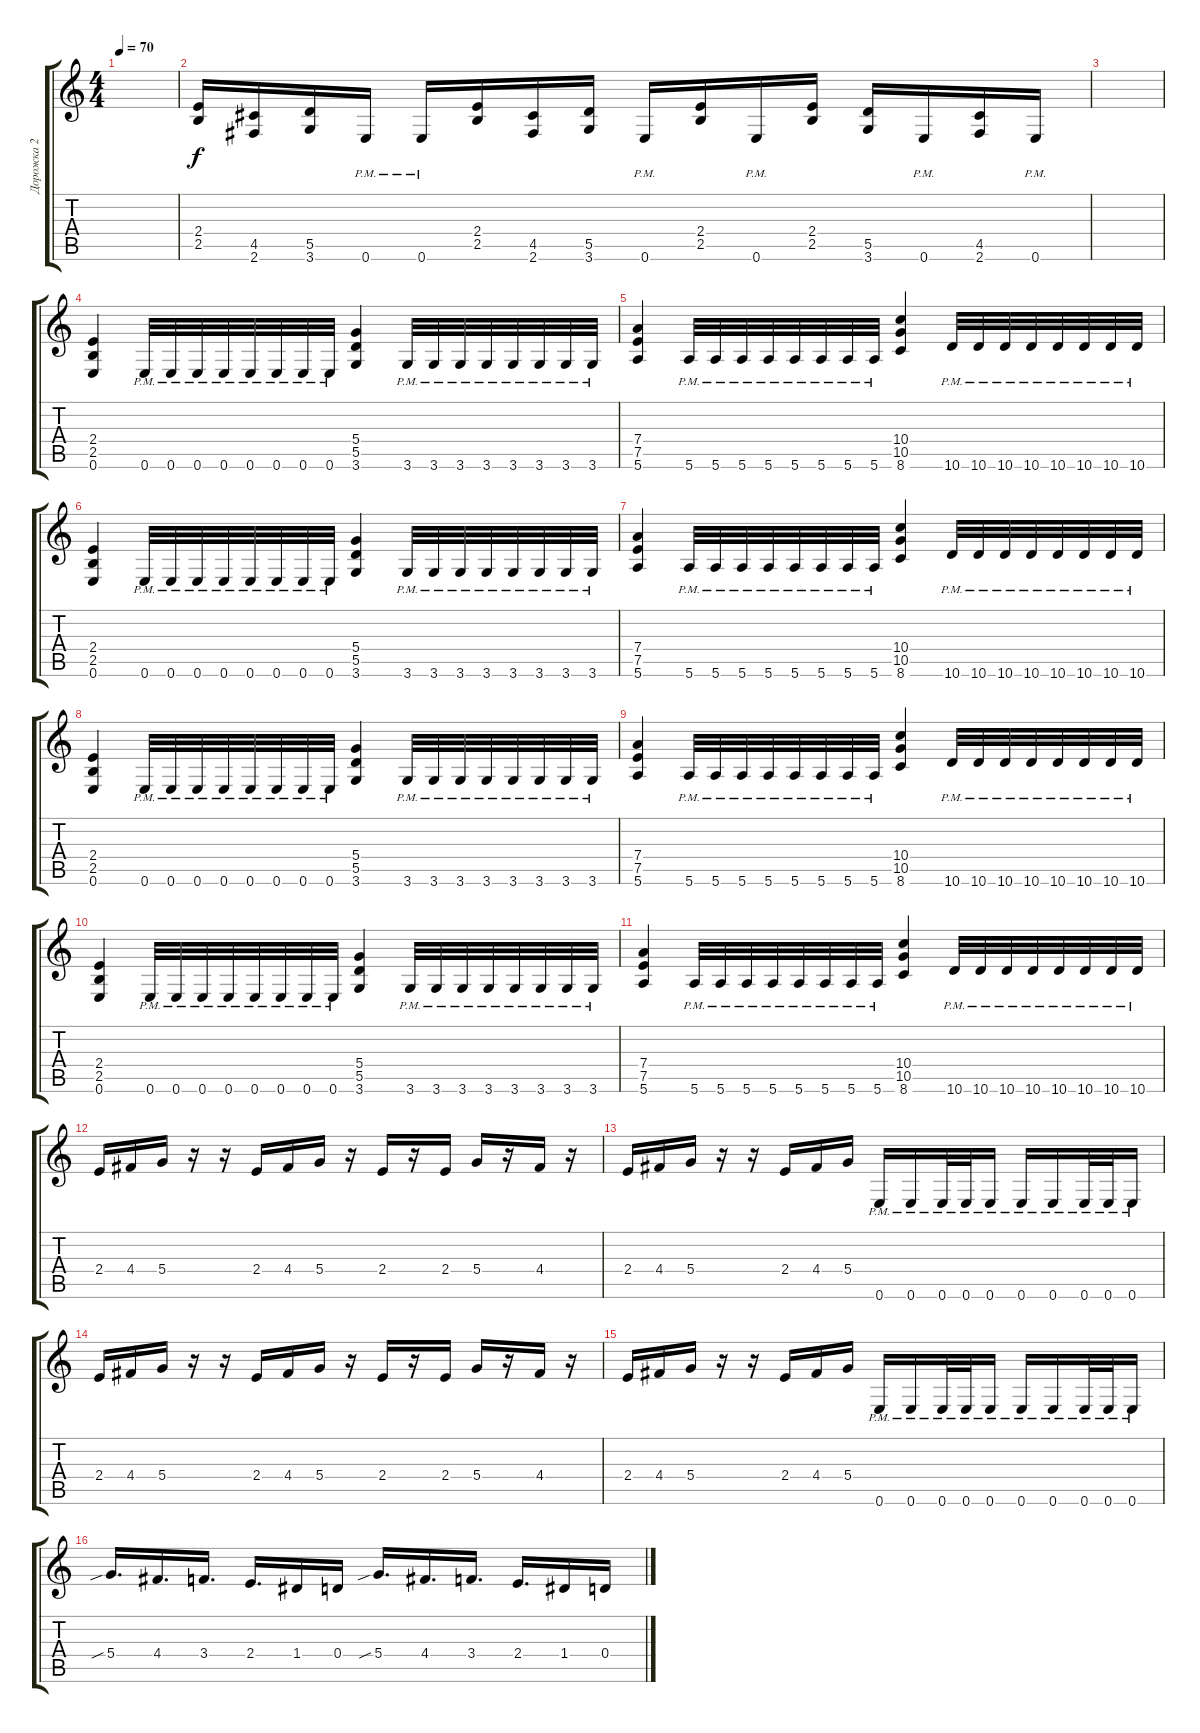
\track ("Дорожка 2" "Дорожка 2") {instrument overdrivenguitar}
\staff {score tabs}
\tuning (E4 B3 G3 D3 A2 E2) {hide}
\ts (4 4)
\tempo 70
\clef g2
\ks c
|
(2.4 2.5).16 (4.5 2.6).16 (5.5 3.6).16 0.6{pm}.16 0.6{pm}.16 (2.4 2.5).16 (4.5 2.6).16 (5.5 3.6).16 0.6{pm}.16 (2.4 2.5).16 0.6{pm}.16 (2.4 2.5).16 (5.5 3.6).16 0.6{pm}.16 (4.5 2.6).16 0.6{pm}.16 |
|
(2.4 2.5 0.6).4 0.6{pm}.32 0.6{pm}.32 0.6{pm}.32 0.6{pm}.32 0.6{pm}.32 0.6{pm}.32 0.6{pm}.32 0.6{pm}.32 (5.4 5.5 3.6).4 3.6{pm}.32 3.6{pm}.32 3.6{pm}.32 3.6{pm}.32 3.6{pm}.32 3.6{pm}.32 3.6{pm}.32 3.6{pm}.32 |
(7.4 7.5 5.6).4 5.6{pm}.32 5.6{pm}.32 5.6{pm}.32 5.6{pm}.32 5.6{pm}.32 5.6{pm}.32 5.6{pm}.32 5.6{pm}.32 (10.4 10.5 8.6).4 10.6{pm}.32 10.6{pm}.32 10.6{pm}.32 10.6{pm}.32 10.6{pm}.32 10.6{pm}.32 10.6{pm}.32 10.6{pm}.32 |
(2.4 2.5 0.6).4 0.6{pm}.32 0.6{pm}.32 0.6{pm}.32 0.6{pm}.32 0.6{pm}.32 0.6{pm}.32 0.6{pm}.32 0.6{pm}.32 (5.4 5.5 3.6).4 3.6{pm}.32 3.6{pm}.32 3.6{pm}.32 3.6{pm}.32 3.6{pm}.32 3.6{pm}.32 3.6{pm}.32 3.6{pm}.32 |
(7.4 7.5 5.6).4 5.6{pm}.32 5.6{pm}.32 5.6{pm}.32 5.6{pm}.32 5.6{pm}.32 5.6{pm}.32 5.6{pm}.32 5.6{pm}.32 (10.4 10.5 8.6).4 10.6{pm}.32 10.6{pm}.32 10.6{pm}.32 10.6{pm}.32 10.6{pm}.32 10.6{pm}.32 10.6{pm}.32 10.6{pm}.32 |
(2.4 2.5 0.6).4 0.6{pm}.32 0.6{pm}.32 0.6{pm}.32 0.6{pm}.32 0.6{pm}.32 0.6{pm}.32 0.6{pm}.32 0.6{pm}.32 (5.4 5.5 3.6).4 3.6{pm}.32 3.6{pm}.32 3.6{pm}.32 3.6{pm}.32 3.6{pm}.32 3.6{pm}.32 3.6{pm}.32 3.6{pm}.32 |
(7.4 7.5 5.6).4 5.6{pm}.32 5.6{pm}.32 5.6{pm}.32 5.6{pm}.32 5.6{pm}.32 5.6{pm}.32 5.6{pm}.32 5.6{pm}.32 (10.4 10.5 8.6).4 10.6{pm}.32 10.6{pm}.32 10.6{pm}.32 10.6{pm}.32 10.6{pm}.32 10.6{pm}.32 10.6{pm}.32 10.6{pm}.32 |
(2.4 2.5 0.6).4 0.6{pm}.32 0.6{pm}.32 0.6{pm}.32 0.6{pm}.32 0.6{pm}.32 0.6{pm}.32 0.6{pm}.32 0.6{pm}.32 (5.4 5.5 3.6).4 3.6{pm}.32 3.6{pm}.32 3.6{pm}.32 3.6{pm}.32 3.6{pm}.32 3.6{pm}.32 3.6{pm}.32 3.6{pm}.32 |
(7.4 7.5 5.6).4 5.6{pm}.32 5.6{pm}.32 5.6{pm}.32 5.6{pm}.32 5.6{pm}.32 5.6{pm}.32 5.6{pm}.32 5.6{pm}.32 (10.4 10.5 8.6).4 10.6{pm}.32 10.6{pm}.32 10.6{pm}.32 10.6{pm}.32 10.6{pm}.32 10.6{pm}.32 10.6{pm}.32 10.6{pm}.32 |
2.4.16 4.4.16 5.4.16 r.16 r.16 2.4.16 4.4.16 5.4.16 r.16 2.4.16 r.16 2.4.16 5.4.16 r.16 4.4.16 r.16 |
2.4.16 4.4.16 5.4.16 r.16 r.16 2.4.16 4.4.16 5.4.16 0.6{pm}.16 0.6{pm}.16 0.6{pm}.32 0.6{pm}.32 0.6{pm}.16 0.6{pm}.16 0.6{pm}.16 0.6{pm}.32 0.6{pm}.32 0.6{pm}.16 |
2.4.16 4.4.16 5.4.16 r.16 r.16 2.4.16 4.4.16 5.4.16 r.16 2.4.16 r.16 2.4.16 5.4.16 r.16 4.4.16 r.16 |
2.4.16 4.4.16 5.4.16 r.16 r.16 2.4.16 4.4.16 5.4.16 0.6{pm}.16 0.6{pm}.16 0.6{pm}.32 0.6{pm}.32 0.6{pm}.16 0.6{pm}.16 0.6{pm}.16 0.6{pm}.32 0.6{pm}.32 0.6{pm}.16 |
5.4{sib}.16{d} 4.4.16{d} 3.4.16{d} 2.4.16{d} 1.4.16 0.4.16 5.4{sib}.16{d} 4.4.16{d} 3.4.16{d} 2.4.16{d} 1.4.16 0.4.16
